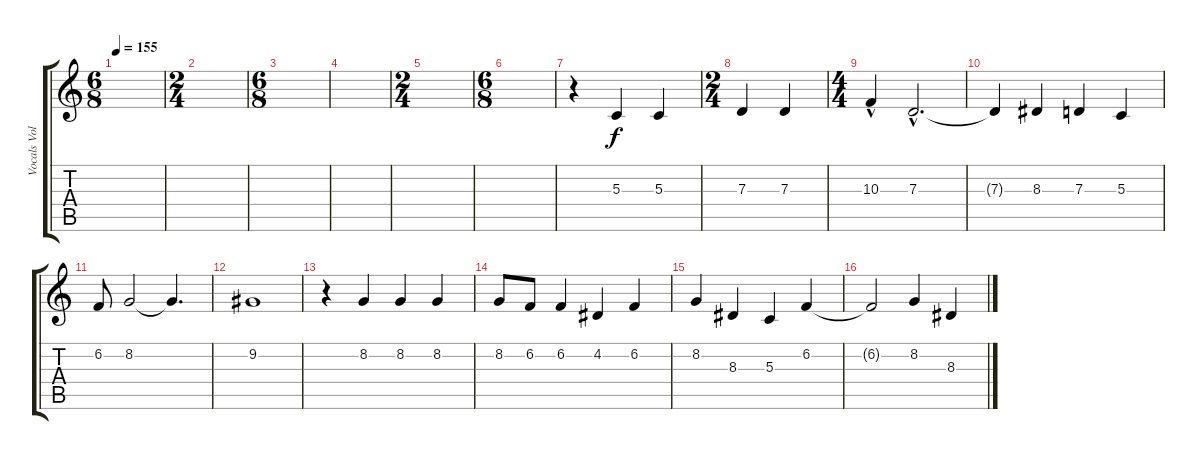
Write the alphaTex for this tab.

\track ("Vocals Volume Backup" "Vocals Vol") {instrument stringensemble1}
\staff {score tabs}
\tuning (E4 B3 G3 D3 A2 E2) {hide}
\ts (6 8)
\tempo 155
\clef g2
\ks c
|
\ts (2 4)
|
\ts (6 8)
|
|
\ts (2 4)
|
\ts (6 8)
|
r.4 5.3.4 5.3.4 |
\ts (2 4)
7.3.4 7.3.4 |
\ts (4 4)
10.3{hac}.4{volume 16 balance 15} 7.3{hac}.2{d} |
7.3{t}.4 8.3.4 7.3.4 5.3.4 |
6.2.8 8.2.2 8.2{t}.4{d} |
9.2.1 |
r.4 8.2.4 8.2.4 8.2.4 |
8.2.8 6.2.8 6.2.4 4.2.4 6.2.4 |
8.2.4 8.3.4 5.3.4 6.2.4 |
6.2{t}.2 8.2.4 8.3.4
